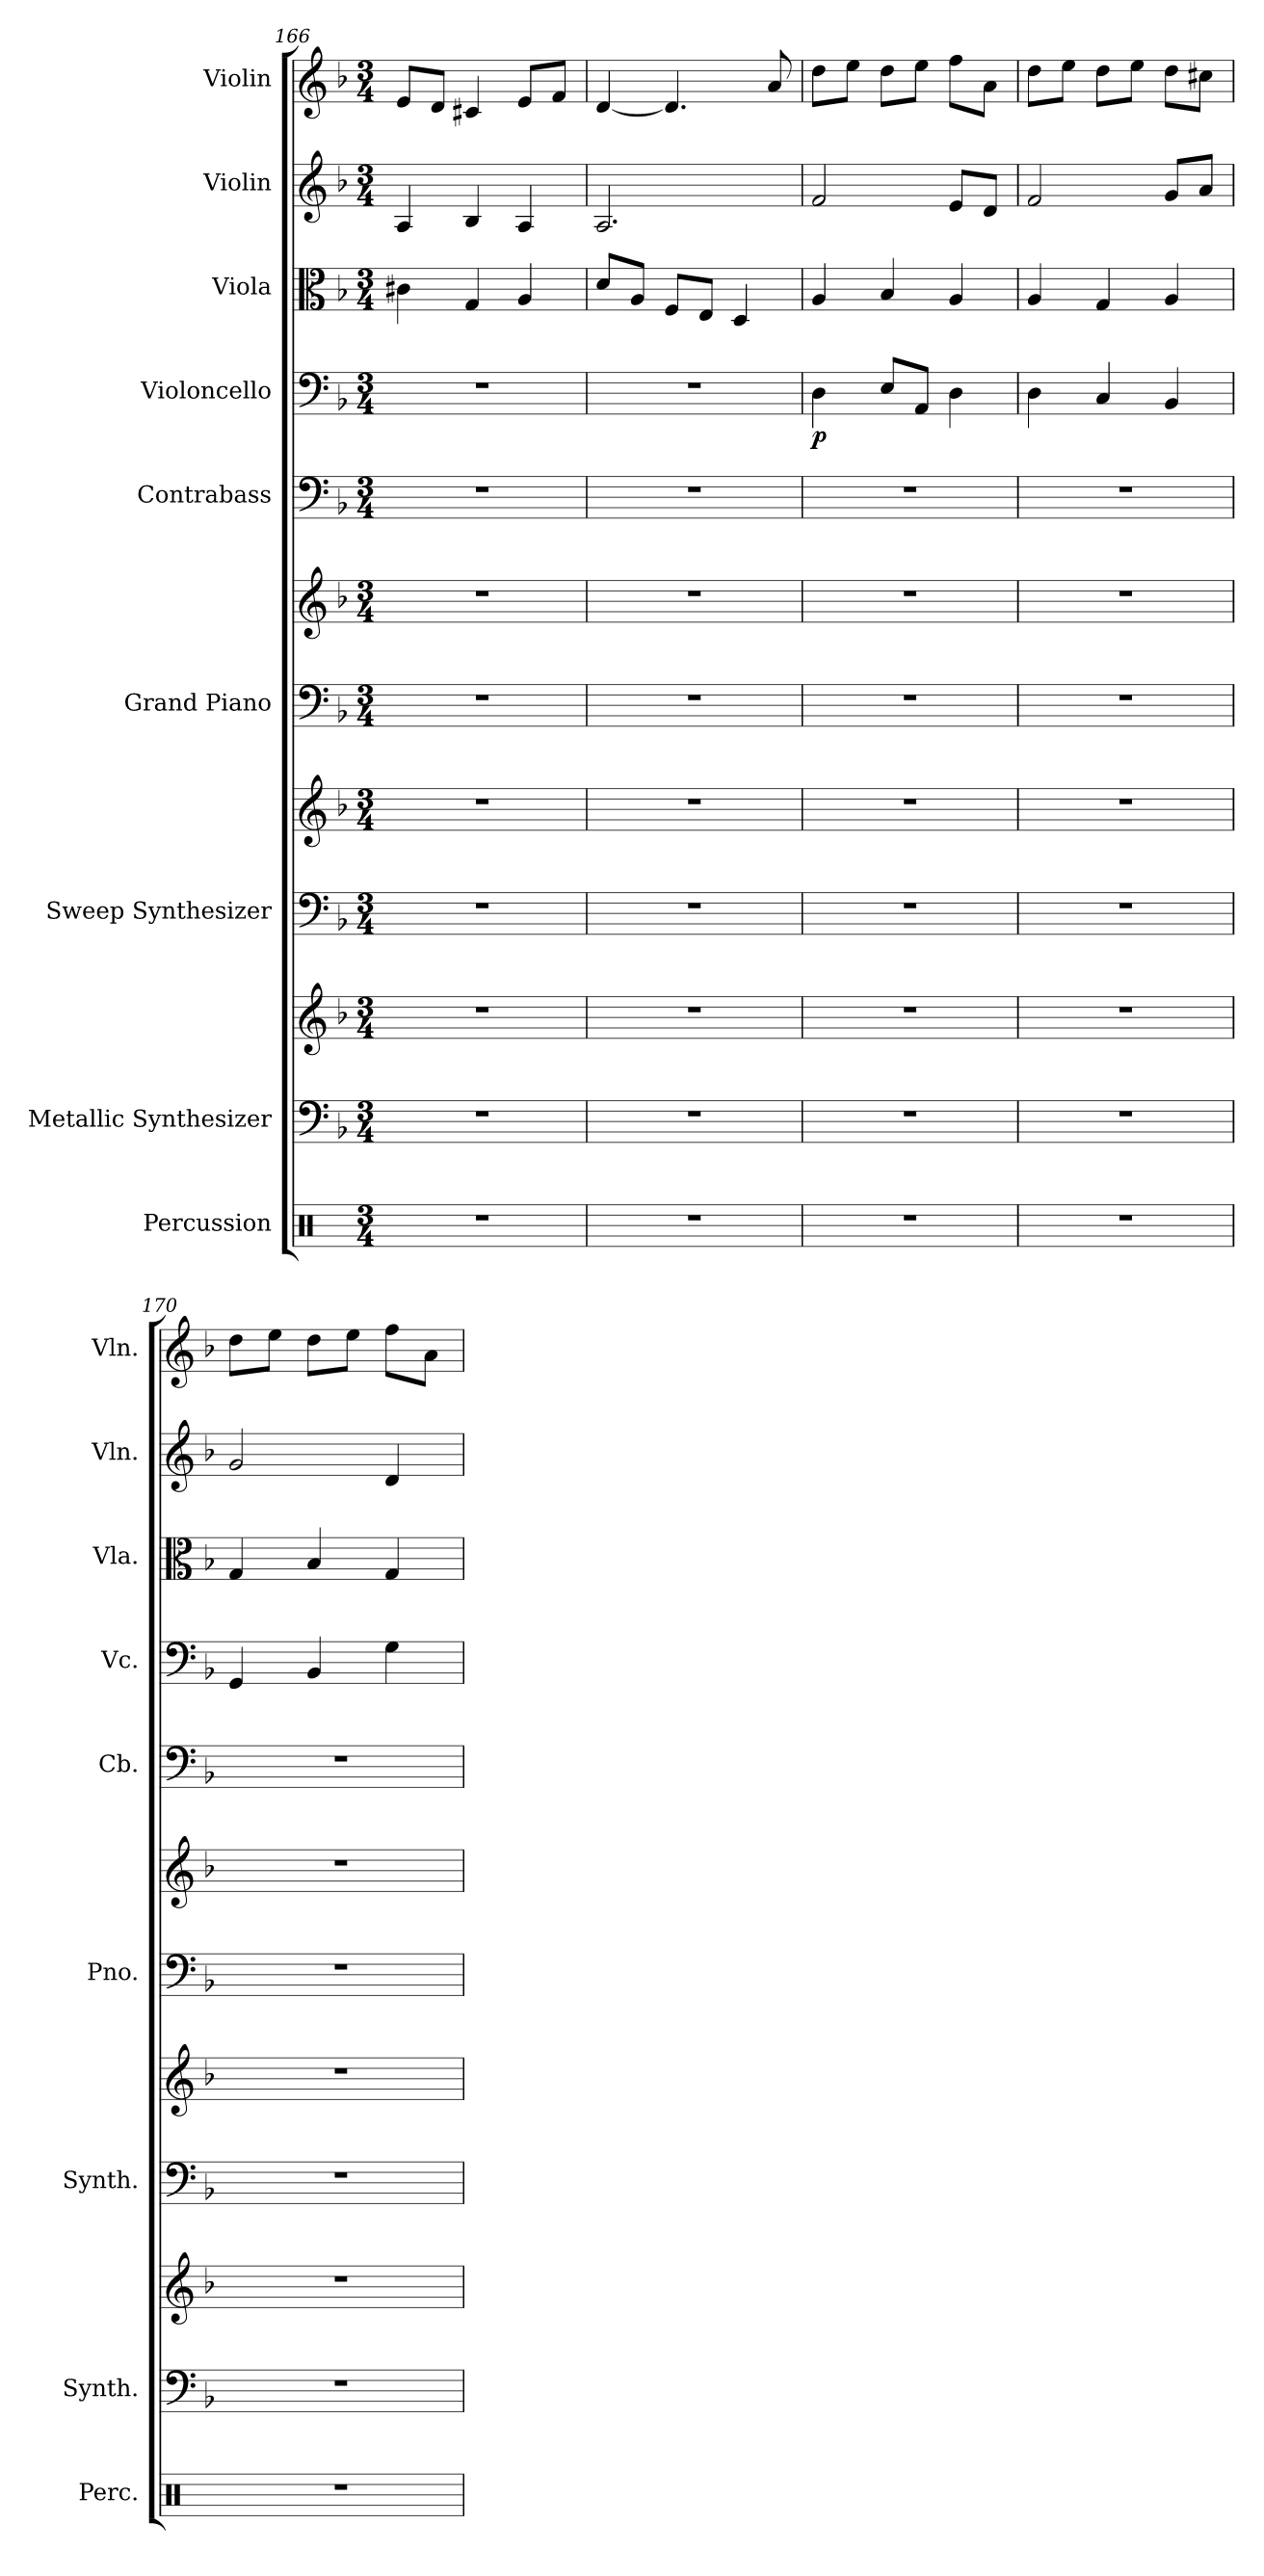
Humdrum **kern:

**kern	**kern	**kern	**kern	**kern	**kern	**kern	**kern	**kern	**dynam	**kern	**kern	**kern
*part9	*part8	*part8	*part7	*part7	*part6	*part6	*part5	*part4	*part4	*part3	*part2	*part1
*staff12	*staff11	*staff10	*staff9	*staff8	*staff7	*staff6	*staff5	*staff4	*staff4	*staff3	*staff2	*staff1
*I"Percussion	*I"Metallic Synthesizer	*	*I"Sweep Synthesizer	*	*I"Grand Piano	*	*I"Contrabass	*I"Violoncello	*	*I"Viola	*I"Violin	*I"Violin
*I'Perc.	*I'Synth.	*	*I'Synth.	*	*I'Pno.	*	*I'Cb.	*I'Vc.	*	*I'Vla.	*I'Vln.	*I'Vln.
!!LO:LB:g=z
*clefX	*clefF4	*clefG2	*clefF4	*clefG2	*clefF4	*clefG2	*clefF4	*clefF4	*	*clefC3	*clefG2	*clefG2
*	*	*	*	*	*	*	*ITrd7c12	*	*	*	*	*
*k[]	*k[b-]	*k[b-]	*k[b-]	*k[b-]	*k[b-]	*k[b-]	*k[b-]	*k[b-]	*	*k[b-]	*k[b-]	*k[b-]
*M3/4	*M3/4	*M3/4	*M3/4	*M3/4	*M3/4	*M3/4	*M3/4	*M3/4	*	*M3/4	*M3/4	*M3/4
=166	=166	=166	=166	=166	=166	=166	=166	=166	=166	=166	=166	=166
2.r	2.r	2.r	2.r	2.r	2.r	2.r	2.r	2.r	.	4c#X\	4A/	8e/L
.	.	.	.	.	.	.	.	.	.	.	.	8d/J
.	.	.	.	.	.	.	.	.	.	4G/	4B-/	4c#X/
.	.	.	.	.	.	.	.	.	.	4A/	4A/	8e/L
.	.	.	.	.	.	.	.	.	.	.	.	8f/J
=167	=167	=167	=167	=167	=167	=167	=167	=167	=167	=167	=167	=167
2.r	2.r	2.r	2.r	2.r	2.r	2.r	2.r	2.r	.	8d/L	2.A/	[4d/
.	.	.	.	.	.	.	.	.	.	8A/J	.	.
.	.	.	.	.	.	.	.	.	.	8F/L	.	4.d/]
.	.	.	.	.	.	.	.	.	.	8E/J	.	.
.	.	.	.	.	.	.	.	.	.	4D/	.	.
.	.	.	.	.	.	.	.	.	.	.	.	8a/
=168	=168	=168	=168	=168	=168	=168	=168	=168	=168	=168	=168	=168
!	!	!	!	!	!	!	!	!	!LO:DY:b	!	!	!
2.r	2.r	2.r	2.r	2.r	2.r	2.r	2.r	4D\	p	4A/	2f/	8dd\L
.	.	.	.	.	.	.	.	.	.	.	.	8ee\J
.	.	.	.	.	.	.	.	8E/L	.	4B-/	.	8dd\L
.	.	.	.	.	.	.	.	8AA/J	.	.	.	8ee\J
.	.	.	.	.	.	.	.	4D\	.	4A/	8e/L	8ff\L
.	.	.	.	.	.	.	.	.	.	.	8d/J	8a\J
=169	=169	=169	=169	=169	=169	=169	=169	=169	=169	=169	=169	=169
2.r	2.r	2.r	2.r	2.r	2.r	2.r	2.r	4D\	.	4A/	2f/	8dd\L
.	.	.	.	.	.	.	.	.	.	.	.	8ee\J
.	.	.	.	.	.	.	.	4C/	.	4G/	.	8dd\L
.	.	.	.	.	.	.	.	.	.	.	.	8ee\J
.	.	.	.	.	.	.	.	4BB-/	.	4A/	8g/L	8dd\L
.	.	.	.	.	.	.	.	.	.	.	8a/J	8cc#X\J
=170	=170	=170	=170	=170	=170	=170	=170	=170	=170	=170	=170	=170
2.r	2.r	2.r	2.r	2.r	2.r	2.r	2.r	4GG/	.	4G/	2g/	8dd\L
.	.	.	.	.	.	.	.	.	.	.	.	8ee\J
.	.	.	.	.	.	.	.	4BB-/	.	4B-/	.	8dd\L
.	.	.	.	.	.	.	.	.	.	.	.	8ee\J
.	.	.	.	.	.	.	.	4G\	.	4G/	4d/	8ff\L
.	.	.	.	.	.	.	.	.	.	.	.	8a\J
=	=	=	=	=	=	=	=	=	=	=	=	=
*-	*-	*-	*-	*-	*-	*-	*-	*-	*-	*-	*-	*-
